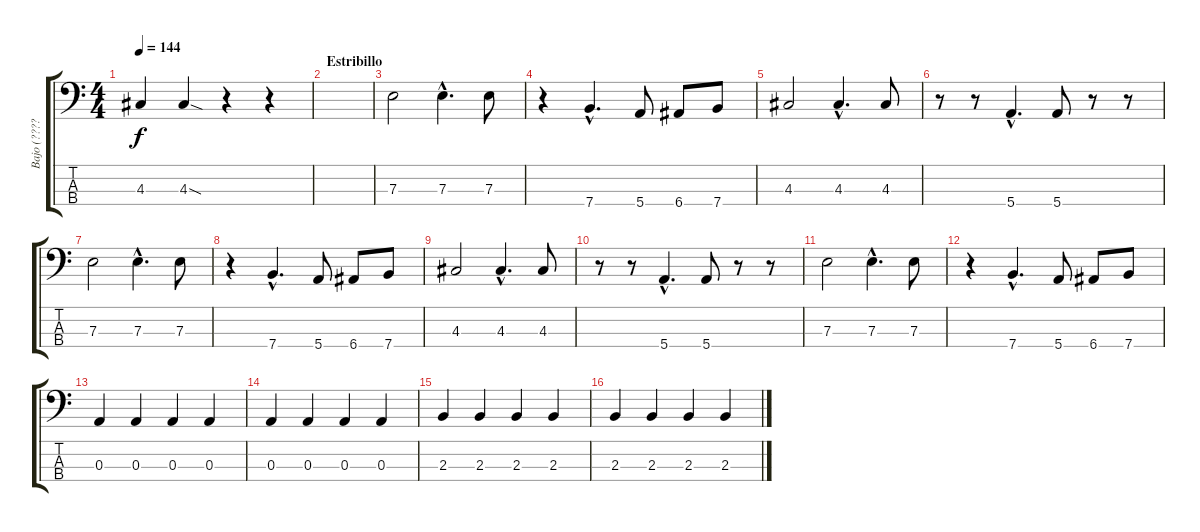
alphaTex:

\track ("Bajo (????)" "Bajo (????") {instrument electricbassfinger}
\staff {score tabs}
\tuning (G2 D2 A1 E1) {hide}
\ts (4 4)
\tempo 144
\clef f4
\ks c
4.3.4{dy f} 4.3{sod}.4 r.4 r.4 |
\section ("" "Estribillo")
|
7.3.2 7.3{hac}.4{d} 7.3.8 |
r.4 7.4{hac}.4{d} 5.4.8 6.4.8 7.4.8 |
4.3.2 4.3{hac}.4{d} 4.3.8 |
r.8 r.8 5.4{hac}.4{d} 5.4.8 r.8 r.8 |
7.3.2 7.3{hac}.4{d} 7.3.8 |
r.4 7.4{hac}.4{d} 5.4.8 6.4.8 7.4.8 |
4.3.2 4.3{hac}.4{d} 4.3.8 |
r.8 r.8 5.4{hac}.4{d} 5.4.8 r.8 r.8 |
7.3.2 7.3{hac}.4{d} 7.3.8 |
r.4 7.4{hac}.4{d} 5.4.8 6.4.8 7.4.8 |
0.3.4 0.3.4 0.3.4 0.3.4 |
0.3.4 0.3.4 0.3.4 0.3.4 |
2.3.4 2.3.4 2.3.4 2.3.4 |
2.3.4 2.3.4 2.3.4 2.3.4
